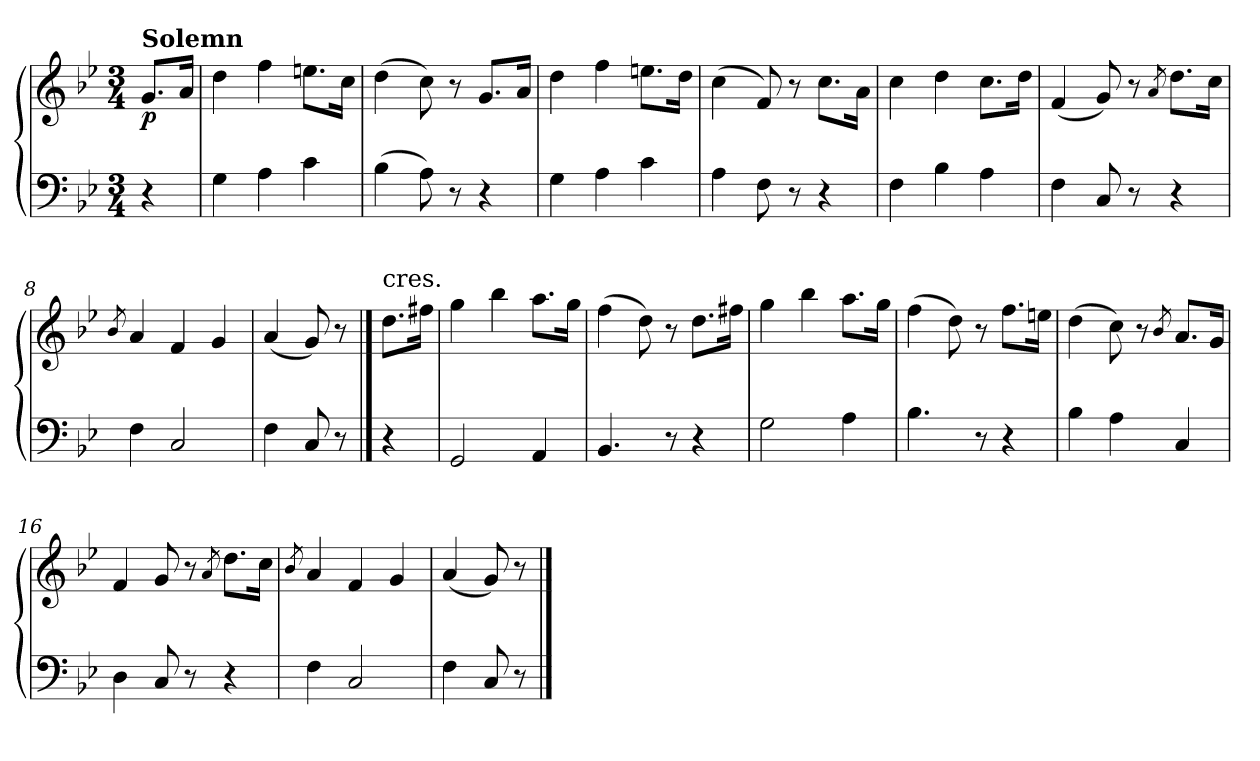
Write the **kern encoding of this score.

**kern	**kern	**dynam
*part2	*part1	*part1
*staff2	*staff1	*staff1
*clefF4	*clefG2	*
*k[b-e-]	*k[b-e-]	*
*g:	*g:	*
*M3/4	*M3/4	*
=1	=1	=1
!	!LO:TX:a:B:t=Solemn	!
!	!	!LO:DY:b
4r	8.g/L	p
.	16a/Jk	.
=2	=2	=2
4G\	4dd\	.
4A\	4ff\	.
4c\	8.een\L	.
.	16cc\Jk	.
=3	=3	=3
(>4B-\	(>4dd\	.
8A\)	8cc\)	.
8r	8r	.
4r	8.g/L	.
.	16a/Jk	.
=4	=4	=4
4G\	4dd\	.
4A\	4ff\	.
4c\	8.een\L	.
.	16dd\Jk	.
=5	=5	=5
4A\	(>4cc\	.
8F\	8f/)	.
8r	8r	.
4r	8.cc\L	.
.	16a\Jk	.
=6	=6	=6
4F\	4cc\	.
4B-\	4dd\	.
4A\	8.cc\L	.
.	16dd\Jk	.
=7	=7	=7
4F\	(<4f/	.
8C/	8g/)	.
8r	8r	.
.	8qa/	.
4r	8.dd\L	.
.	16cc\Jk	.
=8	=8	=8
.	8qb-/	.
4F\	4a/	.
2C/	4f/	.
.	4g/	.
=9	=9	=9
4F\	(<4a/	.
8C/	8g/)	.
8r	8r	.
!!LO:LB:g=z
==10	==10	==10
!	!LO:TX:a:t=cres.	!
4r	8.dd\L	.
.	16ff#X\Jk	.
=11	=11	=11
2GG/	4gg\	.
.	4bb-\	.
4AA/	8.aa\L	.
.	16gg\Jk	.
=12	=12	=12
4.BB-/	(>4ff\	.
.	8dd\)	.
8r	8r	.
4r	8.dd\L	.
.	16ff#X\Jk	.
=13	=13	=13
2G\	4gg\	.
.	4bb-\	.
4A\	8.aa\L	.
.	16gg\Jk	.
=14	=14	=14
4.B-\	(>4ff\	.
.	8dd\)	.
8r	8r	.
4r	8.ff\L	.
.	16een\Jk	.
=15	=15	=15
4B-\	(>4dd\	.
4A\	8cc\)	.
.	8r	.
.	8qb-/	.
4C/	8.a/L	.
.	16g/Jk	.
=16	=16	=16
4D\	4f/	.
8C/	8g/	.
8r	8r	.
.	8qa/	.
4r	8.dd\L	.
.	16cc\Jk	.
=17	=17	=17
.	8qb-/	.
4F\	4a/	.
2C/	4f/	.
.	4g/	.
!!LO:LB:g=z
=18	=18	=18
4F\	(<4a/	.
8C/	8g/)	.
8r	8r	.
==	==	==
*-	*-	*-
